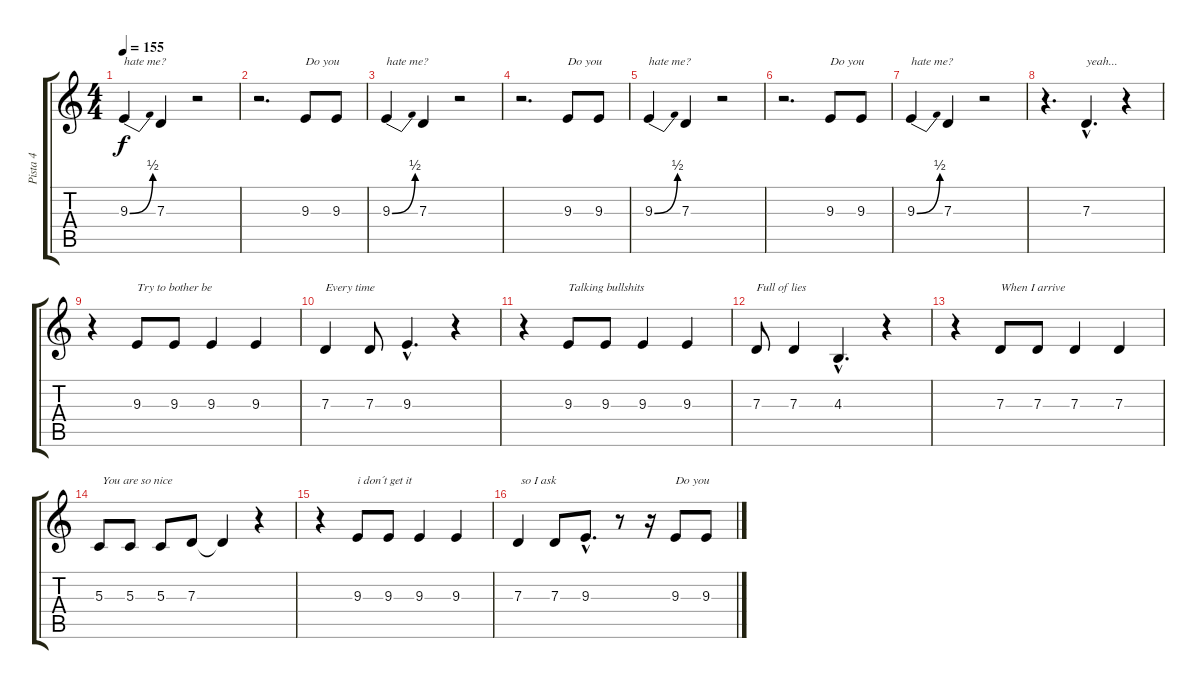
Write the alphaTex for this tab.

\track ("Pista 4" "Pista 4") {instrument tenorsax}
\staff {score tabs}
\tuning (E4 B3 G3 D3 A2 E2) {hide}
\ts (4 4)
\tempo 155
\clef g2
\ks c
9.3{be (bend 0 0 60 2)}.4{txt "hate me?" dy f} 7.3.4 r.2 |
r.2{d} 9.3.8{txt "Do you"} 9.3.8 |
9.3{be (bend 0 0 60 2)}.4{txt "hate me?"} 7.3.4 r.2 |
r.2{d} 9.3.8{txt "Do you"} 9.3.8 |
9.3{be (bend 0 0 60 2)}.4{txt "hate me?"} 7.3.4 r.2 |
r.2{d} 9.3.8{txt "Do you"} 9.3.8 |
9.3{be (bend 0 0 60 2)}.4{txt "hate me?"} 7.3.4 r.2 |
r.4{d} 7.3{hac}.4{d txt "yeah..."} r.4 |
r.4 9.3.8{txt "Try to bother be"} 9.3.8 9.3.4 9.3.4 |
7.3.4{txt "Every time"} 7.3.8 9.3{hac}.4{d} r.4 |
r.4 9.3.8{txt "Talking bullshits"} 9.3.8 9.3.4 9.3.4 |
7.3.8{txt "Full of lies"} 7.3.4 4.3{hac}.4{d} r.4 |
r.4 7.3.8{txt "When I arrive"} 7.3.8 7.3.4 7.3.4 |
5.3.8{txt " You are so nice"} 5.3.8 5.3.8 7.3.8 7.3{t}.4 r.4 |
r.4 9.3.8{txt "i don´t get it"} 9.3.8 9.3.4 9.3.4 |
7.3.4{txt " so I ask"} 7.3.8 9.3{hac}.8{d} r.8 r.16 9.3.8{txt "Do you"} 9.3.8
